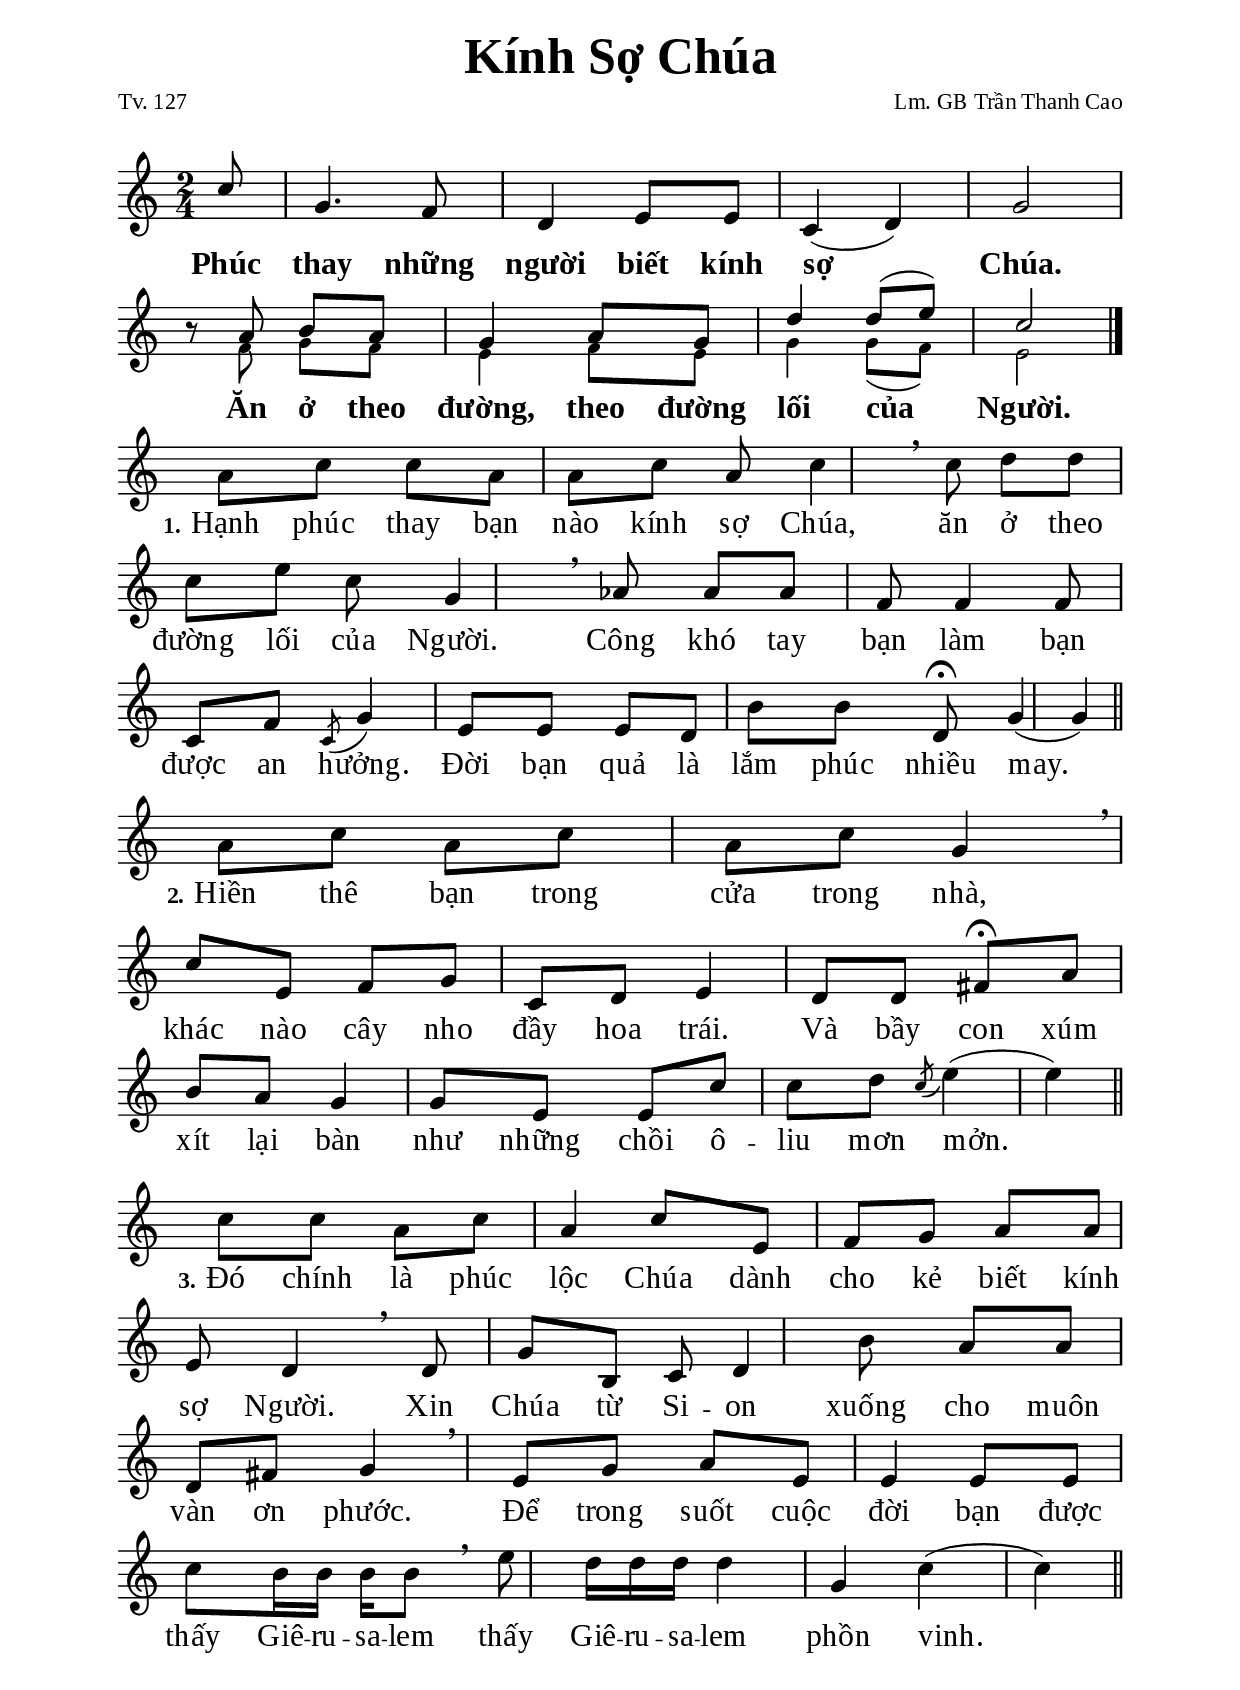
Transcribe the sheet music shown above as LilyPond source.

% Cài đặt chung
\version "2.20.0"
\include "english.ly"

\header {
  title = \markup { \fontsize #3 "Kính Sợ Chúa" }
  poet = "Tv. 127"
  composer = "Lm. GB Trần Thanh Cao"
  arranger = " "
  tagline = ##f
}

\paper {
  #(set-paper-size "a4")
  top-margin = 10\mm
  bottom-margin = 10\mm
  left-margin = 20\mm
  right-margin = 20\mm
  indent = #0
  #(define fonts
    (make-pango-font-tree
      "Liberation Serif"
      "Liberation Serif"
      "Liberation Serif"
      (/ 20 20)))
  page-count = #1
}

% Nhạc điệp khúc
nhacDiepKhucSop= \relative c'' {
  \partial 8 c8 |
  g4. f8 |
  d4 e8 e |
  c4 _(d) |
  g2 |
  r8 a8 b a |
  g4 a8 g |
  d'4 d8 (e) |
  c2 \bar "|."
}

nhacDiepKhucBas = \relative c' {
  \skip 8
  \skip 2
  \skip 2
  \skip 2
  \skip 2
  r8 f g f |
  e4 f8 e |
  g4 g8 (f) |
  e2
}

% Nhạc phiên khúc
nhacPhienKhucMot = \relative c'' {
  a8 c c a a c a c4 \breathe
  c8 d d c e c g4 \breathe
  af8 af af f f4 f8 c f \acciaccatura c8 g'4
  e8 e e d b' b d, \fermata g4 (g) \bar "||"
}

nhacPhienKhucHai = \relative c'' {
  a8 c a c a c g4 \breathe
  c8 e, f g c, d e4
  d8 d fs \fermata a b a g4
  g8 e e c' c d \acciaccatura c8 e4 (e) \bar "||"
}

nhacPhienKhucBa = \relative c'' {
  c8 c a c a4 c8 e, f g a a e d4 \breathe
  d8 g b, c d4
  b'8 a a d, fs g4 \breathe
  e8 g a e e4
  e8 e c' b16 b b b8 \breathe
  e d16 d d d4 g, c (c) \bar "||"
}

% Lời điệp khúc
loiDiepKhuc = \lyricmode {
  Phúc thay những người biết kính sợ Chúa.
  Ăn ở theo đường, theo đường lối của Người.
}

% Lời phiên khúc
loiPhienKhucMot = \lyricmode {
  \set stanza = #"1."
  Hạnh phúc thay bạn nào kính sợ Chúa,
  ăn ở theo đường lối của Người.
  Công khó tay bạn làm bạn được an hưởng.
  Đời bạn quả là lắm phúc nhiều may.
}

loiPhienKhucHai = \lyricmode {
  \set stanza = #"2."
  Hiền thê bạn trong cửa trong nhà,
  khác nào cây nho đầy hoa trái.
  Và bầy con xúm xít lại bàn
  như những chồi ô -- liu mơn mởn.
}

loiPhienKhucBa = \lyricmode {
  \set stanza = #"3."
  Đó chính là phúc lộc Chúa dành cho kẻ biết kính sợ Người.
  Xin Chúa từ Si -- on xuống cho muôn vàn ơn phước.
  Để trong suốt cuộc đời bạn được thấy Giê -- ru -- sa -- lem
  thấy Giê -- ru -- sa -- lem phồn vinh.
}


% Dàn trang
\score {
  \new ChoirStaff <<
    \new Staff = diepKhuc \with {
        \consists "Merge_rests_engraver"
        \magnifyStaff #(magstep +1)
      }
      <<
      \new Voice = beSop {
        \voiceOne \key c \major \time 2/4 \nhacDiepKhucSop
      }
      \new Voice = beBas {
        \override NoteHead.font-size = #-2
        \voiceTwo \key c \major \time 2/4 \nhacDiepKhucBas
      }
    >>
    \new Lyrics \lyricsto beSop \loiDiepKhuc
  >>
  \layout {
    \override Lyrics.LyricText.font-series = #'bold
    \override Lyrics.LyricText.font-size = #+3
    \override Lyrics.LyricSpace.minimum-distance = #3.0
    \override Score.BarNumber.break-visibility = ##(#f #f #f)
    \override Score.SpacingSpanner.uniform-stretching = ##t
  }
}

\score {
  \new ChoirStaff <<
    \new Staff = phienKhuc \with {
        \magnifyStaff #(magstep +1)
      }
      <<
      \new Voice = beSop {
        \key c \major \time 2/4 \nhacPhienKhucMot
      }
    >>
    \new Lyrics \lyricsto beSop \loiPhienKhucMot
  >>
  \layout {
    \override Staff.TimeSignature.transparent = ##t
    \override Lyrics.LyricText.font-size = #+3
    \override Lyrics.LyricSpace.minimum-distance = #3.0
    \override Score.BarNumber.break-visibility = ##(#f #f #f)
    \override Score.SpacingSpanner.uniform-stretching = ##t
    \set Score.barAlways = ##t
    \set Score.defaultBarType = ""
  } 
}

\score {
  \new ChoirStaff <<
    \new Staff = phienKhuc \with {
        \magnifyStaff #(magstep +1)
      }
      <<
      \new Voice = beSop {
        \key c \major \time 2/4 \nhacPhienKhucHai
      }
    >>
    \new Lyrics \lyricsto beSop \loiPhienKhucHai
  >>
  \layout {
    \override Staff.TimeSignature.transparent = ##t
    \override Lyrics.LyricText.font-size = #+3
    \override Lyrics.LyricSpace.minimum-distance = #3.5
    \override Score.BarNumber.break-visibility = ##(#f #f #f)
    \override Score.SpacingSpanner.uniform-stretching = ##t
    \set Score.barAlways = ##t
    \set Score.defaultBarType = ""
  } 
}

\score {
  \new ChoirStaff <<
    \new Staff = phienKhuc \with {
        \magnifyStaff #(magstep +1)
      }
      <<
      \new Voice = beSop {
        \key c \major \time 2/4 \nhacPhienKhucBa
      }
    >>
    \new Lyrics \lyricsto beSop \loiPhienKhucBa
  >>
  \layout {
    \override Staff.TimeSignature.transparent = ##t
    \override Lyrics.LyricText.font-size = #+3
    \override Lyrics.LyricSpace.minimum-distance = #3.5
    \override Score.BarNumber.break-visibility = ##(#f #f #f)
    \override Score.SpacingSpanner.uniform-stretching = ##t
    \set Score.barAlways = ##t
    \set Score.defaultBarType = ""
  } 
}
